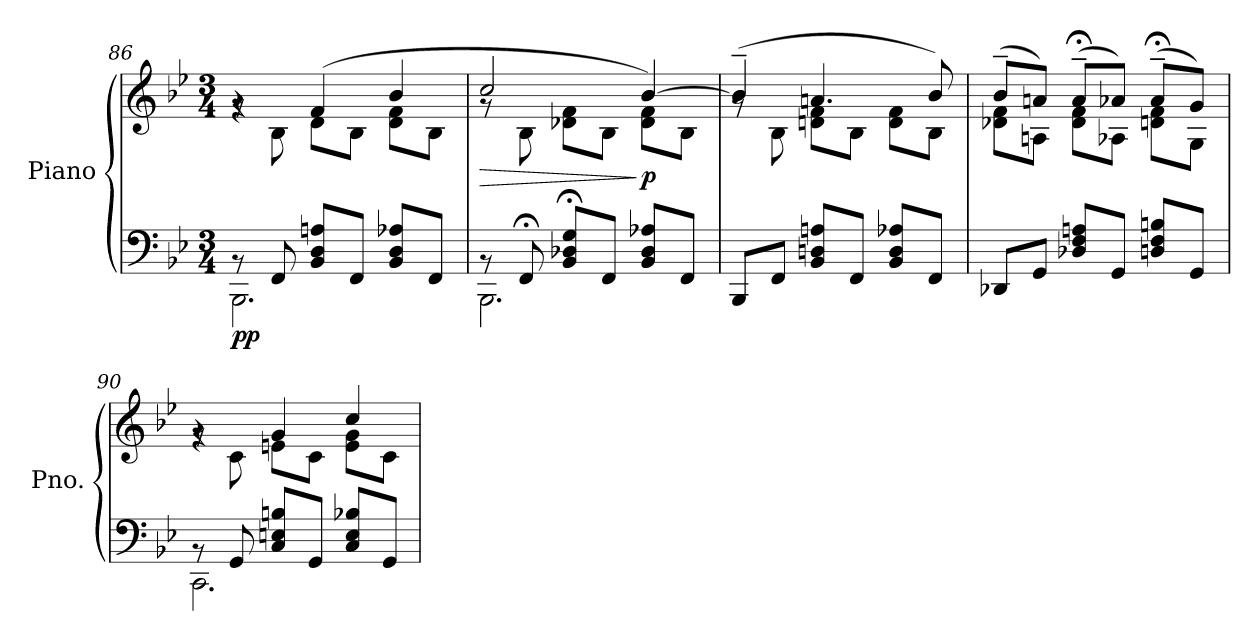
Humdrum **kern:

**kern	**kern	**dynam
*part1	*part1	*part1
*staff2	*staff1	*staff1/2
*I"Piano	*	*
*I'Pno.	*	*
!!LO:LB:g=z
*clefF4	*clefG2	*
*k[b-e-]	*k[b-e-]	*
*M3/4	*M3/4	*
=86	=86	=86
*^	*^	*
!	!	!	!	!LO:DY:b=2
!	!	!	!	!LO:DY:n=1:b
8rBB	2.BBB-\	4rg	8rg	p p
8FF/	.	.	8B-\	.
8BB-/ 8D/ 8An/L	.	(>4f/	8d\L	.
8FF/J	.	.	8B-\J	.
8BB-/ 8D/ 8A-X/L	.	4b-/	8d\ 8f\L	.
8FF/J	.	.	8B-\J	.
=87	=87	=87	=87	=87
!	!	!	!	!LO:HP:b
8rBB	2.BBB-\	2cc/	8rg	>
8FF;</	.	.	8B-\	.
8BB-/;< 8D-X/;< 8G/;<L	.	.	8d-X\ 8f\L	.
8FF/J	.	.	8B-\J	.
!	!	!	!	!LO:DY:n=1:b
8BB-/ 8D-/ 8A-X/L	.	[4b-/)	8d-\ 8f\L	] p
8FF/J	.	.	8B-\J	.
*v	*v	*	*	*
=88	=88	=88	=88
8BBB-/L	(>4b-~/]	8rg	.
8FF/J	.	8B-\	.
8BB-/ 8Dn/ 8An/L	4.an/	8dn\ 8f\L	.
8FF/J	.	8B-\J	.
8BB-/ 8D/ 8A-X/L	.	8d\ 8f\L	.
8FF/J	8b-/)	8B-\J	.
=89	=89	=89	=89
8DD-X/L	(>8b-~/L	8d-X\ 8f\L	.
8GG/J	8an/J)	8An\J	.
8D-X/ 8F/ 8An/L	(>8a;<~/L	8d-\ 8f\L	.
8GG/J	8a-X/J)	8A-X\J	.
8Dn/ 8F/ 8Bn/L	(>8a-;<~/L	8dn\ 8f\L	.
8GG/J	8g/J)	8G\J	.
=90	=90	=90	=90
*^	*	*	*
8rBB	2.CC\	4rg	8rg	.
8GG/	.	.	8c\	.
8C/ 8En/ 8Bn/L	.	4g/	8en\L	.
8GG/J	.	.	8c\J	.
8C/ 8E/ 8B-X/L	.	4cc/	8e\ 8g\L	.
8GG/J	.	.	8c\J	.
*v	*v	*	*	*
*	*v	*v	*
=	=	=
*-	*-	*-
